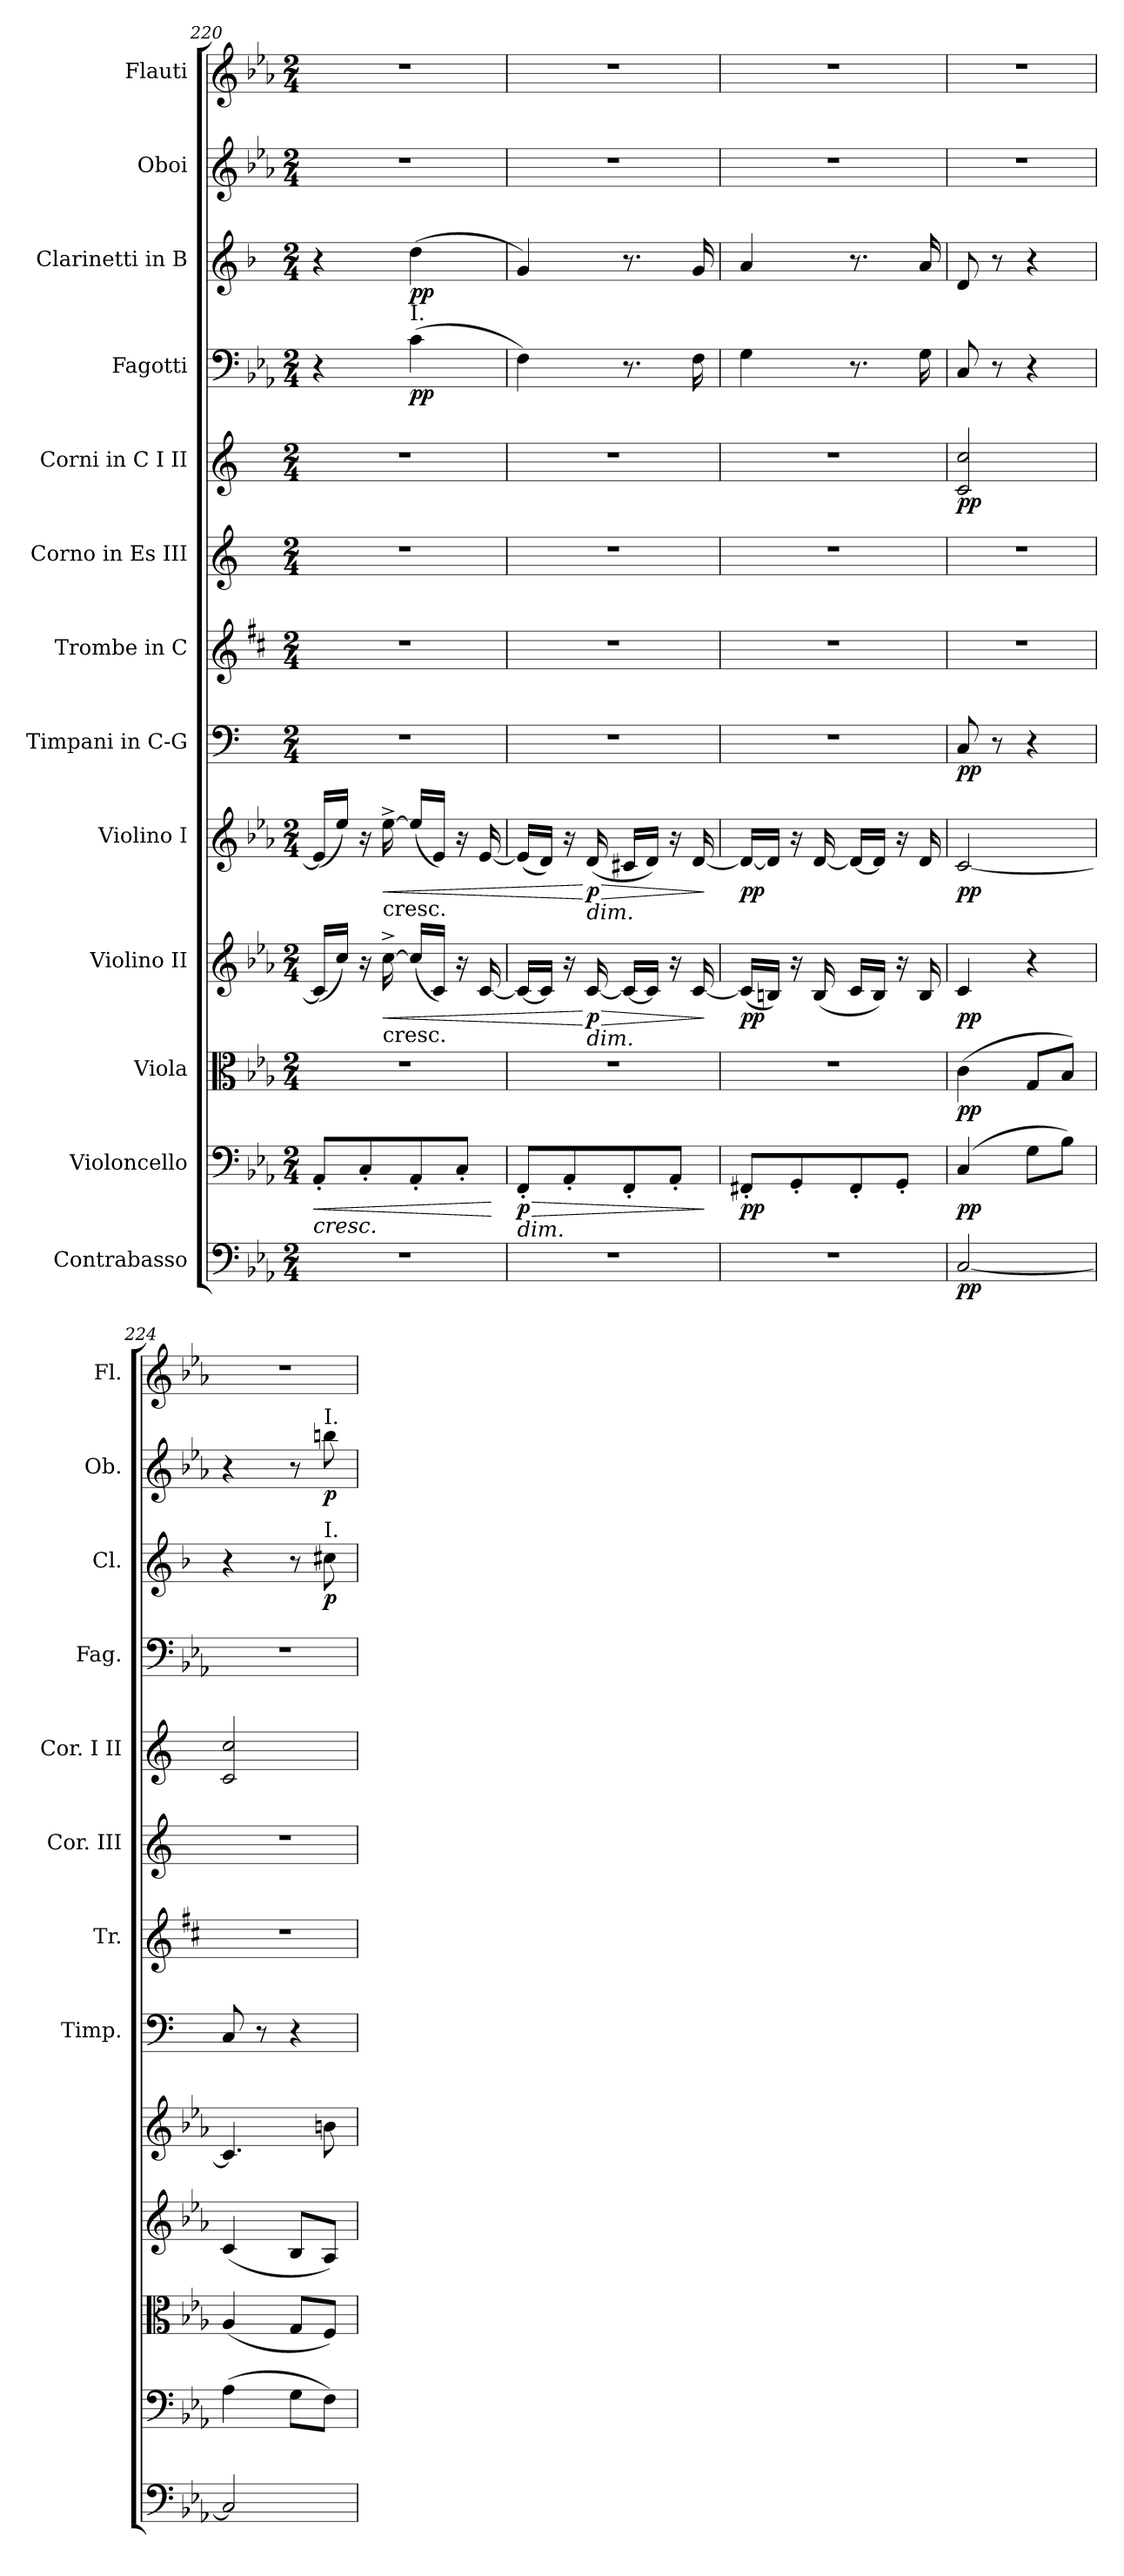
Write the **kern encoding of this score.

**kern	**dynam	**kern	**dynam	**kern	**dynam	**kern	**dynam	**kern	**dynam	**kern	**dynam	**kern	**kern	**kern	**dynam	**kern	**dynam	**kern	**dynam	**kern	**dynam	**kern
*part13	*part13	*part12	*part12	*part11	*part11	*part10	*part10	*part9	*part9	*part8	*part8	*part7	*part6	*part5	*part5	*part4	*part4	*part3	*part3	*part2	*part2	*part1
*staff13	*staff13	*staff12	*staff12	*staff11	*staff11	*staff10	*staff10	*staff9	*staff9	*staff8	*staff8	*staff7	*staff6	*staff5	*staff5	*staff4	*staff4	*staff3	*staff3	*staff2	*staff2	*staff1
*I"Contrabasso	*	*I"Violoncello	*	*I"Viola	*	*I"Violino II	*	*I"Violino I	*	*I"Timpani in C-G	*	*I"Trombe in C	*I"Corno in Es III	*I"Corni in C I II	*	*I"Fagotti	*	*I"Clarinetti in B	*	*I"Oboi	*	*I"Flauti
*	*	*	*	*	*	*	*	*	*	*I'Timp.	*	*I'Tr.	*I'Cor. III	*I'Cor. I II	*	*I'Fag.	*	*I'Cl.	*	*I'Ob.	*	*I'Fl.
*clefF4	*	*clefF4	*	*clefC3	*	*clefG2	*	*clefG2	*	*clefF4	*	*clefG2	*clefG2	*clefG2	*	*clefF4	*	*clefG2	*	*clefG2	*	*clefG2
*ITrd7c12	*	*	*	*	*	*	*	*	*	*	*	*ITrd1c2	*ITrd5c9	*ITrd7c12	*	*	*	*ITrd1c2	*	*	*	*
*k[b-e-a-]	*	*k[b-e-a-]	*	*k[b-e-a-]	*	*k[b-e-a-]	*	*k[b-e-a-]	*	*k[]	*	*k[]	*k[b-e-a-]	*k[]	*	*k[b-e-a-]	*	*k[b-e-a-]	*	*k[b-e-a-]	*	*k[b-e-a-]
*M2/4	*	*M2/4	*	*M2/4	*	*M2/4	*	*M2/4	*	*M2/4	*	*M2/4	*M2/4	*M2/4	*	*M2/4	*	*M2/4	*	*M2/4	*	*M2/4
=220	=220	=220	=220	=220	=220	=220	=220	=220	=220	=220	=220	=220	=220	=220	=220	=220	=220	=220	=220	=220	=220	=220
!	!	!LO:TX:b:i:t=cresc.	!	!	!	!	!	!	!	!	!	!	!	!	!	!	!	!	!	!	!	!
!	!	!	!LO:HP:b	!	!	!	!	!	!	!	!	!	!	!	!	!	!	!	!	!	!	!
2r	.	8AA-'/L	<	2r	.	(16c/LL]	.	(16e-/LL]	.	2r	.	2r	2r	2r	.	4r	.	4r	.	2r	.	2r
.	.	.	.	.	.	16cc/JJ)	.	16ee-/JJ)	.	.	.	.	.	.	.	.	.	.	.	.	.	.
.	.	8C'/	.	.	.	16r	.	16r	.	.	.	.	.	.	.	.	.	.	.	.	.	.
!	!	!	!	!	!	!	!	!LO:TX:b:t=cresc.	!	!	!	!	!	!	!	!	!	!	!	!	!	!
!	!	!	!	!	!	!LO:TX:b:t=cresc.	!	!	!	!	!	!	!	!	!	!	!	!	!	!	!	!
!	!	!	!	!	!	!	!LO:HP:b	!	!LO:HP:b	!	!	!	!	!	!	!	!	!	!	!	!	!
.	.	.	.	.	.	[16cc^\	<	[16ee-^\	<	.	.	.	.	.	.	.	.	.	.	.	.	.
!	!	!	!	!	!	!	!	!	!	!	!	!	!	!	!	!LO:TX:a:t=I.	!	!	!	!	!	!
!	!	!	!	!	!	!	!	!	!	!	!	!	!	!	!	!	!LO:DY:b	!	!LO:DY:b	!	!	!
.	.	8AA-'/	.	.	.	(16cc/LL]	.	(16ee-/LL]	.	.	.	.	.	.	.	(4c\	pp	(4cc\	pp	.	.	.
.	.	.	.	.	.	16c/JJ)	.	16e-/JJ)	.	.	.	.	.	.	.	.	.	.	.	.	.	.
.	.	8C'/J	.	.	.	16r	.	16r	.	.	.	.	.	.	.	.	.	.	.	.	.	.
.	.	.	.	.	.	[16c/	.	[16e-/	.	.	.	.	.	.	.	.	.	.	.	.	.	.
.	.	.	[	.	.	.	.	.	.	.	.	.	.	.	.	.	.	.	.	.	.	.
=221	=221	=221	=221	=221	=221	=221	=221	=221	=221	=221	=221	=221	=221	=221	=221	=221	=221	=221	=221	=221	=221	=221
!	!	!LO:TX:b:i:t=dim.	!	!	!	!	!	!	!	!	!	!	!	!	!	!	!	!	!	!	!	!
!	!	!	!LO:HP:b	!	!	!	!	!	!	!	!	!	!	!	!	!	!	!	!	!	!	!
!	!	!	!LO:DY:n=1:b	!	!	!	!	!	!	!	!	!	!	!	!	!	!	!	!	!	!	!
2r	.	8FF'/L	> p	2r	.	16c/LL_	.	(16e-/LL]	.	2r	.	2r	2r	2r	.	4F\)	.	4f/)	.	2r	.	2r
.	.	.	.	.	.	16c/JJ]	.	16d/JJ)	.	.	.	.	.	.	.	.	.	.	.	.	.	.
.	.	8AA-'/	.	.	.	16r	.	16r	.	.	.	.	.	.	.	.	.	.	.	.	.	.
!	!	!	!	!	!	!	!	!LO:TX:b:i:t=dim.	!	!	!	!	!	!	!	!	!	!	!	!	!	!
!	!	!	!	!	!	!LO:TX:b:i:t=dim.	!	!	!	!	!	!	!	!	!	!	!	!	!	!	!	!
!	!	!	!	!	!	!	!LO:HP:n=1:b	!	!LO:HP:n=1:b	!	!	!	!	!	!	!	!	!	!	!	!	!
!	!	!	!	!	!	!	!LO:DY:n=1:b	!	!LO:DY:n=1:b	!	!	!	!	!	!	!	!	!	!	!	!	!
.	.	.	.	.	.	[16c/	[ > p	(16d/	[ > p	.	.	.	.	.	.	.	.	.	.	.	.	.
.	.	8FF'/	.	.	.	16c/LL_	.	16c#X/LL	.	.	.	.	.	.	.	8.r	.	8.r	.	.	.	.
.	.	.	.	.	.	16c/JJ]	.	16d/JJ)	.	.	.	.	.	.	.	.	.	.	.	.	.	.
.	.	8AA-'/J	.	.	.	16r	.	16r	.	.	.	.	.	.	.	.	.	.	.	.	.	.
.	.	.	.	.	.	[16c/	.	[16d/	.	.	.	.	.	.	.	16F\	.	16f/	.	.	.	.
.	.	.	]	.	.	.	]	.	]	.	.	.	.	.	.	.	.	.	.	.	.	.
=222	=222	=222	=222	=222	=222	=222	=222	=222	=222	=222	=222	=222	=222	=222	=222	=222	=222	=222	=222	=222	=222	=222
!	!	!	!LO:DY:b	!	!	!	!LO:DY:b	!	!LO:DY:b	!	!	!	!	!	!	!	!	!	!	!	!	!
2r	.	8FF#X'/L	pp	2r	.	(16c/LL]	pp	16d/LL_	pp	2r	.	2r	2r	2r	.	4G\	.	4g/	.	2r	.	2r
.	.	.	.	.	.	16Bn/JJ)	.	16d/JJ]	.	.	.	.	.	.	.	.	.	.	.	.	.	.
.	.	8GG'/	.	.	.	16r	.	16r	.	.	.	.	.	.	.	.	.	.	.	.	.	.
.	.	.	.	.	.	(16B/	.	[16d/	.	.	.	.	.	.	.	.	.	.	.	.	.	.
.	.	8FF#'/	.	.	.	16c/LL	.	16d/LL_	.	.	.	.	.	.	.	8.r	.	8.r	.	.	.	.
.	.	.	.	.	.	16B/JJ)	.	16d/JJ]	.	.	.	.	.	.	.	.	.	.	.	.	.	.
.	.	8GG'/J	.	.	.	16r	.	16r	.	.	.	.	.	.	.	.	.	.	.	.	.	.
.	.	.	.	.	.	16B/	.	16d/	.	.	.	.	.	.	.	16G\	.	16g/	.	.	.	.
=223	=223	=223	=223	=223	=223	=223	=223	=223	=223	=223	=223	=223	=223	=223	=223	=223	=223	=223	=223	=223	=223	=223
!	!LO:DY:b	!	!LO:DY:b	!	!LO:DY:b	!	!LO:DY:b	!	!LO:DY:b	!	!LO:DY:b	!	!	!	!LO:DY:b	!	!	!	!	!	!	!
[2CC/	pp	(4C/	pp	(4c\	pp	4c/	pp	[2c/	pp	8C/	pp	2r	2r	2C/ 2c/	pp	8C/	.	8c/	.	2r	.	2r
.	.	.	.	.	.	.	.	.	.	8r	.	.	.	.	.	8r	.	8r	.	.	.	.
.	.	8G\L	.	8G/L	.	4r	.	.	.	4r	.	.	.	.	.	4r	.	4r	.	.	.	.
.	.	8B-\J)	.	8B-/J)	.	.	.	.	.	.	.	.	.	.	.	.	.	.	.	.	.	.
=224	=224	=224	=224	=224	=224	=224	=224	=224	=224	=224	=224	=224	=224	=224	=224	=224	=224	=224	=224	=224	=224	=224
2CC/]	.	(4A-\	.	(4A-/	.	(4c/	.	4.c/]	.	8C/	.	2r	2r	2C/ 2c/	.	2r	.	4r	.	4r	.	2r
.	.	.	.	.	.	.	.	.	.	8r	.	.	.	.	.	.	.	.	.	.	.	.
.	.	8G\L	.	8G/L	.	8B-/L	.	.	.	4r	.	.	.	.	.	.	.	8r	.	8r	.	.
!	!	!	!	!	!	!	!	!	!	!	!	!	!	!	!	!	!	!	!	!LO:TX:a:t=I.	!	!
!	!	!	!	!	!	!	!	!	!	!	!	!	!	!	!	!	!	!LO:TX:a:t=I.	!	!	!	!
!	!	!	!	!	!	!	!	!	!	!	!	!	!	!	!	!	!	!	!LO:DY:b	!	!LO:DY:b	!
.	.	8F\J)	.	8F/J)	.	8A-/J)	.	8bn\	.	.	.	.	.	.	.	.	.	8bn\	p	8bbn\	p	.
=	=	=	=	=	=	=	=	=	=	=	=	=	=	=	=	=	=	=	=	=	=	=
*-	*-	*-	*-	*-	*-	*-	*-	*-	*-	*-	*-	*-	*-	*-	*-	*-	*-	*-	*-	*-	*-	*-
